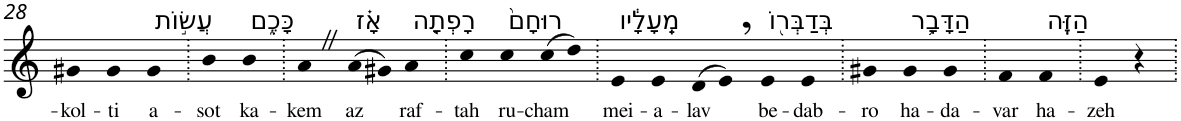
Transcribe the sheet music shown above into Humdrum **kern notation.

**kern	**text
*part1	*part1
*staff1	*staff1
*I"Piano	*
*I'Pno	*
!!LO:PB:g=z
*clefG2	*
*k[]	*
=28	=28
!	!LO:LY:b
4g#X	-kol-
!	!LO:LY:b
4g#	-ti
!LO:TX:a:t=עֲשׂ֣וֹת	!
!	!LO:LY:b
4g#	a-
=29.	=29.
!	!LO:LY:b
4b	-sot
!LO:TX:a:t=כָּכֶ֑ם	!
!	!LO:LY:b
4b	ka-
=30.	=30.
!	!LO:LY:b
4aZ	-kem
!LO:TX:a:t=אָ֗ז	!
!	!LO:LY:b
(>8a	az
8g#X)	.
!LO:TX:a:t=רָפְתָ֤ה	!
!	!LO:LY:b
4a	raf-
=31.	=31.
!	!LO:LY:b
4cc	-tah
!LO:TX:a:t=רוּחָם֙	!
!	!LO:LY:b
4cc	ru-
!	!LO:LY:b
(>8cc	-cham
8dd)	.
=32.	=32.
!LO:TX:a:t=מֵֽעָלָ֔יו	!
!	!LO:LY:b
4e	mei-
!	!LO:LY:b
4e	-a-
!	!LO:LY:b
(>8d	-lav
8e,)	.
!LO:TX:a:t=בְּדַבְּר֖וֹ	!
!	!LO:LY:b
4e	be-
!	!LO:LY:b
4e	-dab-
=33.	=33.
!	!LO:LY:b
4g#X	-ro
!LO:TX:a:t=הַדָּבָ֥ר	!
!	!LO:LY:b
4g#	ha-
!	!LO:LY:b
4g#	-da-
=34.	=34.
!	!LO:LY:b
4f	-var
!LO:TX:a:t=הַזֶּֽה	!
!	!LO:LY:b
4f	ha-
=35.	=35.
!	!LO:LY:b
4e	-zeh
4r	.
=.	=.
*-	*-
